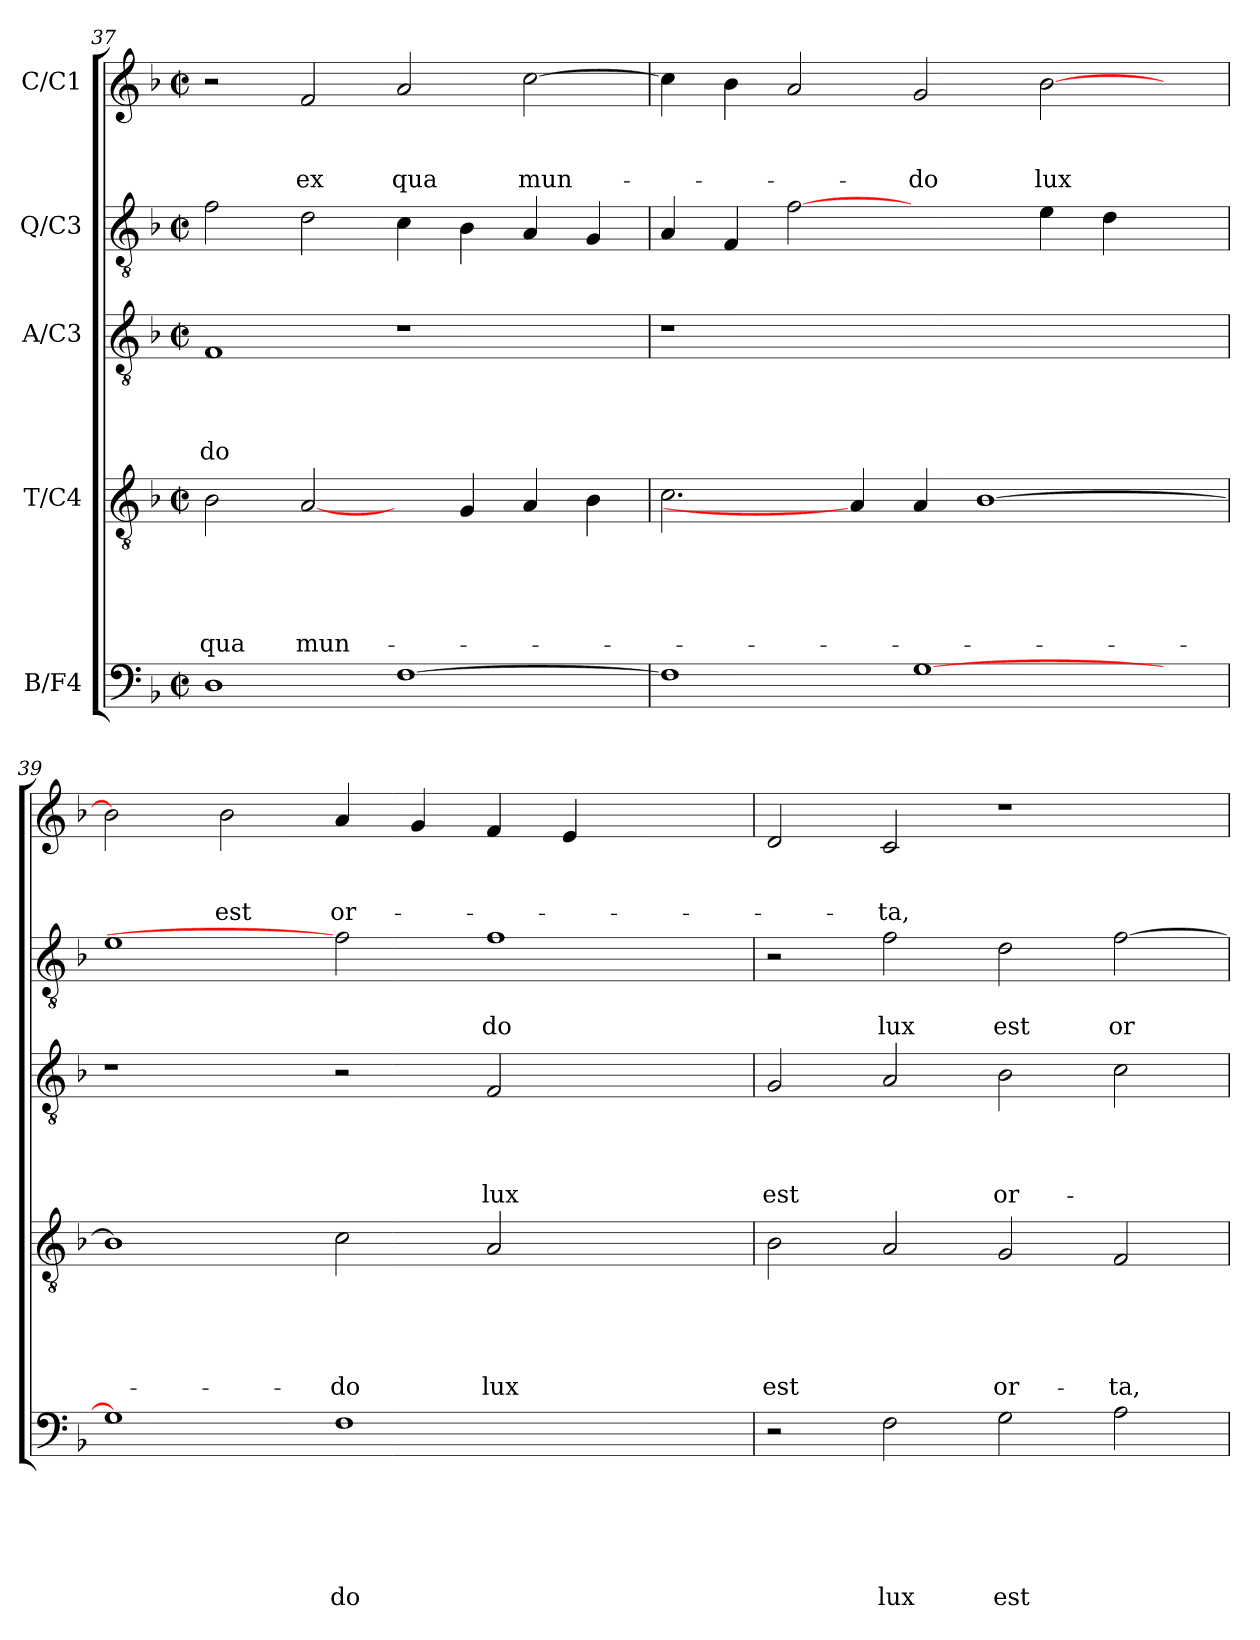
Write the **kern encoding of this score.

**kern	**text	**text	**text	**text	**text	**text	**kern	**text	**text	**text	**text	**text	**kern	**text	**text	**text	**text	**kern	**text	**text	**kern	**text	**text	**text
*part5	*part5	*part5	*part5	*part5	*part5	*part5	*part4	*part4	*part4	*part4	*part4	*part4	*part3	*part3	*part3	*part3	*part3	*part2	*part2	*part2	*part1	*part1	*part1	*part1
*staff5	*staff5	*staff5	*staff5	*staff5	*staff5	*staff5	*staff4	*staff4	*staff4	*staff4	*staff4	*staff4	*staff3	*staff3	*staff3	*staff3	*staff3	*staff2	*staff2	*staff2	*staff1	*staff1	*staff1	*staff1
*I"B/F4	*	*	*	*	*	*	*I"T/C4	*	*	*	*	*	*I"A/C3	*	*	*	*	*I"Q/C3	*	*	*I"C/C1	*	*	*
*clefF4	*	*	*	*	*	*	*clefGv2	*	*	*	*	*	*clefGv2	*	*	*	*	*clefGv2	*	*	*clefG2	*	*	*
*k[b-]	*	*	*	*	*	*	*k[b-]	*	*	*	*	*	*k[b-]	*	*	*	*	*k[b-]	*	*	*k[b-]	*	*	*
*F:	*	*	*	*	*	*	*F:	*	*	*	*	*	*F:	*	*	*	*	*F:	*	*	*F:	*	*	*
*M2/2	*	*	*	*	*	*	*M2/2	*	*	*	*	*	*M2/2	*	*	*	*	*M2/2	*	*	*M2/2	*	*	*
*met(c|)	*	*	*	*	*	*	*met(c|)	*	*	*	*	*	*met(c|)	*	*	*	*	*met(c|)	*	*	*met(c|)	*	*	*
=37	=37	=37	=37	=37	=37	=37	=37	=37	=37	=37	=37	=37	=37	=37	=37	=37	=37	=37	=37	=37	=37	=37	=37	=37
!	!	!	!	!	!	!	!	!	!	!	!	!LO:LY:b	!	!	!	!	!LO:LY:b	!	!	!	!	!	!	!
1D	.	.	.	.	.	.	2B-\	.	.	.	.	qua	1F	.	.	.	-do	2f\	.	.	2r	.	.	.
!	!	!	!	!	!	!	!	!	!	!	!	!LO:LY:b	!	!	!	!	!	!	!	!	!	!	!	!LO:LY:b
.	.	.	.	.	.	.	[2A/	.	.	.	.	mun-	.	.	.	.	.	2d\	.	.	2f/	.	.	ex
!	!	!	!	!	!	!	!	!	!	!	!	!	!	!	!	!	!	!	!	!	!	!	!	!LO:LY:b
[1F	.	.	.	.	.	.	4ryy	.	.	.	.	.	1r	.	.	.	.	4c\	.	.	2a/	.	.	qua
.	.	.	.	.	.	.	4G/	.	.	.	.	.	.	.	.	.	.	4B-\	.	.	.	.	.	.
!	!	!	!	!	!	!	!	!	!	!	!	!	!	!	!	!	!	!	!	!	!	!	!	!LO:LY:b
.	.	.	.	.	.	.	4A/	.	.	.	.	.	.	.	.	.	.	4A/	.	.	[2cc\	.	.	mun-
.	.	.	.	.	.	.	4B-\	.	.	.	.	.	.	.	.	.	.	4G/	.	.	.	.	.	.
=38	=38	=38	=38	=38	=38	=38	=38	=38	=38	=38	=38	=38	=38	=38	=38	=38	=38	=38	=38	=38	=38	=38	=38	=38
1F]	.	.	.	.	.	.	2.c\	.	.	.	.	.	1r	.	.	.	.	4A/	.	.	4cc\]	.	.	.
.	.	.	.	.	.	.	.	.	.	.	.	.	.	.	.	.	.	4F/	.	.	4b-\	.	.	.
.	.	.	.	.	.	.	.	.	.	.	.	.	.	.	.	.	.	[2f	.	.	2a/	.	.	.
.	.	.	.	.	.	.	4A/]	.	.	.	.	.	.	.	.	.	.	.	.	.	.	.	.	.
!	!	!	!	!	!	!	!	!	!	!	!	!	!	!	!	!	!	!	!	!	!	!	!	!LO:LY:b
[1G	.	.	.	.	.	.	4A/	.	.	.	.	.	1ryy	.	.	.	.	2ryy	.	.	2g/	.	.	-do
.	.	.	.	.	.	.	[1B-	.	.	.	.	.	.	.	.	.	.	.	.	.	.	.	.	.
!	!	!	!	!	!	!	!	!	!	!	!	!	!	!	!	!	!	!	!	!	!	!	!	!LO:LY:b
.	.	.	.	.	.	.	.	.	.	.	.	.	.	.	.	.	.	4e\	.	.	[2b-\	.	.	lux
.	.	.	.	.	.	.	.	.	.	.	.	.	.	.	.	.	.	4d\	.	.	.	.	.	.
4ryy	.	.	.	.	.	.	.	.	.	.	.	.	4ryy	.	.	.	.	4ryy	.	.	4ryy	.	.	.
=39	=39	=39	=39	=39	=39	=39	=39	=39	=39	=39	=39	=39	=39	=39	=39	=39	=39	=39	=39	=39	=39	=39	=39	=39
1G]	.	.	.	.	.	.	1B-]	.	.	.	.	.	1r	.	.	.	.	1e	.	.	2b-\]	.	.	.
!	!	!	!	!	!	!	!	!	!	!	!	!	!	!	!	!	!	!	!	!	!	!	!	!LO:LY:b
.	.	.	.	.	.	.	.	.	.	.	.	.	.	.	.	.	.	.	.	.	2b-\	.	.	est
!	!	!	!	!	!	!LO:LY:b	!	!	!	!	!	!LO:LY:b	!	!	!	!	!	!	!	!	!	!	!	!LO:LY:b
1F	.	.	.	.	.	-do	2c\	.	.	.	.	-do	2r	.	.	.	.	2f]	.	.	4a/	.	.	or-
.	.	.	.	.	.	.	.	.	.	.	.	.	.	.	.	.	.	.	.	.	4g/	.	.	.
!	!	!	!	!	!	!	!	!	!	!	!	!LO:LY:b	!	!	!	!	!LO:LY:b	!	!	!LO:LY:b	!	!	!	!
.	.	.	.	.	.	.	2A/	.	.	.	.	lux	2F/	.	.	.	lux	1f	.	-do	4f/	.	.	.
.	.	.	.	.	.	.	.	.	.	.	.	.	.	.	.	.	.	.	.	.	4e/	.	.	.
2ryy	.	.	.	.	.	.	2ryy	.	.	.	.	.	2ryy	.	.	.	.	.	.	.	2ryy	.	.	.
!!LO:LB:g=z
=40	=40	=40	=40	=40	=40	=40	=40	=40	=40	=40	=40	=40	=40	=40	=40	=40	=40	=40	=40	=40	=40	=40	=40	=40
!	!	!	!	!	!	!	!	!	!	!	!	!LO:LY:b	!	!	!	!	!LO:LY:b	!	!	!	!	!	!	!
2r	.	.	.	.	.	.	2B-\	.	.	.	.	est	2G/	.	.	.	est	2r	.	.	2d/	.	.	.
!	!	!	!	!	!	!LO:LY:b	!	!	!	!	!	!	!	!	!	!	!	!	!	!LO:LY:b	!	!	!	!LO:LY:b
2F\	.	.	.	.	.	lux	2A/	.	.	.	.	.	2A/	.	.	.	.	2f\	.	lux	2c/	.	.	-ta,
!	!	!	!	!	!	!LO:LY:b	!	!	!	!	!	!LO:LY:b	!	!	!	!	!LO:LY:b	!	!	!LO:LY:b	!	!	!	!
2G\	.	.	.	.	.	est	2G/	.	.	.	.	or-	2B-\	.	.	.	or-	2d\	.	est	1r	.	.	.
!	!	!	!	!	!	!	!	!	!	!	!	!LO:LY:b	!	!	!	!	!	!	!	!LO:LY:b	!	!	!	!
2A\	.	.	.	.	.	.	2F/	.	.	.	.	-ta,	2c\	.	.	.	.	[2f\	.	or-	.	.	.	.
=	=	=	=	=	=	=	=	=	=	=	=	=	=	=	=	=	=	=	=	=	=	=	=	=
*-	*-	*-	*-	*-	*-	*-	*-	*-	*-	*-	*-	*-	*-	*-	*-	*-	*-	*-	*-	*-	*-	*-	*-	*-
